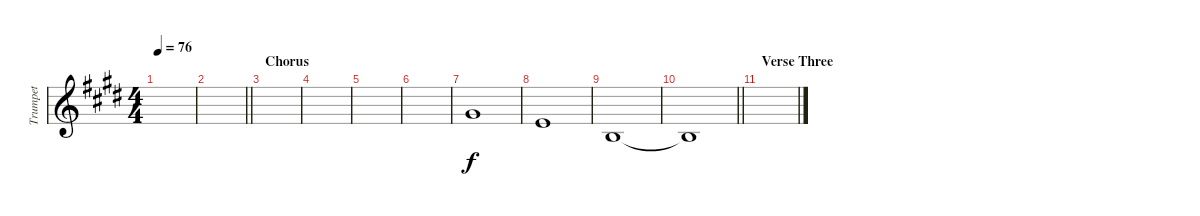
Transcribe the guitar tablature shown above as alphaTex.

\track ("Trumpet" "Trumpet") {instrument trumpet}
\staff {score}
\tuning (E4 B3 G3 D3 A2 E2) {hide}
\ts (4 4)
\tempo 76
\clef g2
\ks e
|
\barLineRight lightlight
|
\section ("" "Chorus")
|
|
|
|
13.3.1 |
0.1.1 |
0.2.1 |
\barLineRight lightlight
0.2{t}.1{volume 0} |
\section ("" "Verse Three")
